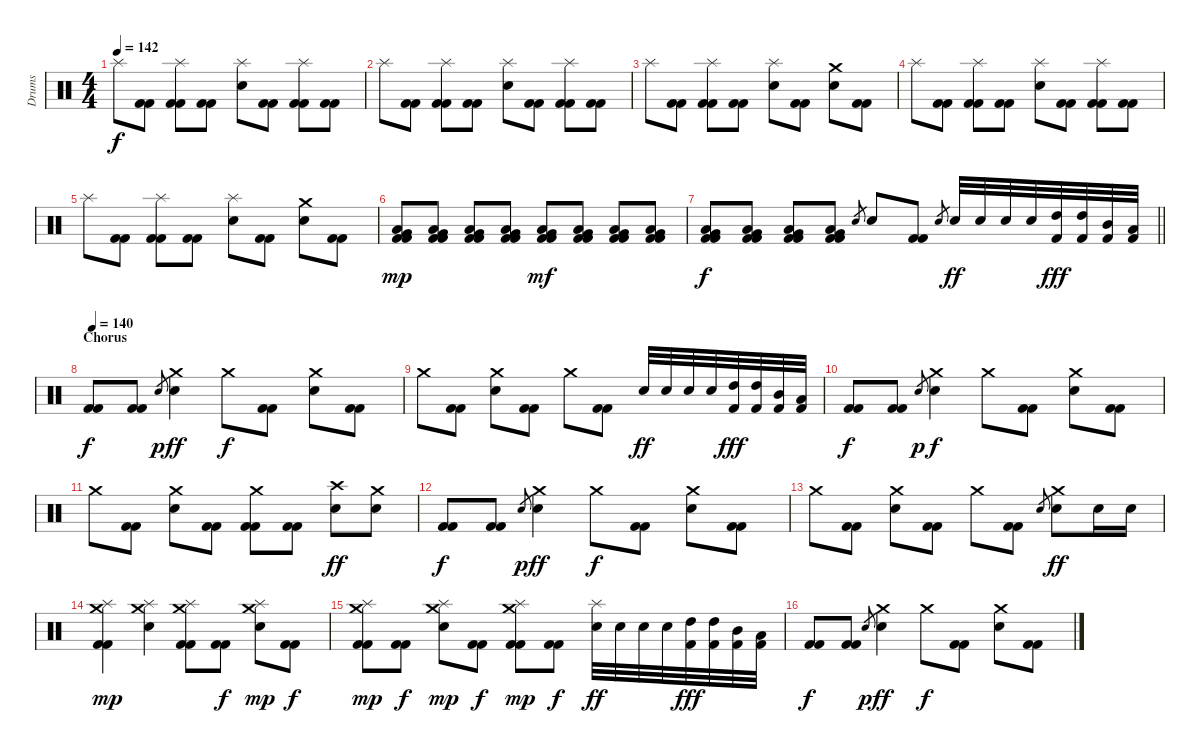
\track ("Drums" "Drums") {instrument percussion}
\staff {score}
\articulation defaults
\ts (4 4)
\tempo 142
\clef neutral
\ks c "Splash (hit)".8{dy f}
("Kick (hit) 2" "Kick (hit) 2").8 ("Splash (hit)" "Kick (hit) 2" "Kick (hit) 2").8 ("Kick (hit) 2" "Kick (hit) 2").8 ("Splash (hit)" "Electric Snare (hit)").8 ("Kick (hit) 2" "Kick (hit) 2").8 ("Splash (hit)" "Kick (hit) 2" "Kick (hit) 2").8 ("Kick (hit) 2" "Kick (hit) 2").8 |
"Splash (hit)".8 ("Kick (hit) 2" "Kick (hit) 2").8 ("Splash (hit)" "Kick (hit) 2" "Kick (hit) 2").8 ("Kick (hit) 2" "Kick (hit) 2").8 ("Splash (hit)" "Electric Snare (hit)").8 ("Kick (hit) 2" "Kick (hit) 2").8 ("Splash (hit)" "Kick (hit) 2" "Kick (hit) 2").8 ("Kick (hit) 2" "Kick (hit) 2").8 |
"Splash (hit)".8 ("Kick (hit) 2" "Kick (hit) 2").8 ("Splash (hit)" "Kick (hit) 2" "Kick (hit) 2").8 ("Kick (hit) 2" "Kick (hit) 2").8 ("Splash (hit)" "Electric Snare (hit)").8 ("Kick (hit) 2" "Kick (hit) 2").8 ("Crash medium (hit)" "Electric Snare (hit)").8 ("Kick (hit) 2" "Kick (hit) 2").8 |
"Splash (hit)".8 ("Kick (hit) 2" "Kick (hit) 2").8 ("Splash (hit)" "Kick (hit) 2" "Kick (hit) 2").8 ("Kick (hit) 2" "Kick (hit) 2").8 ("Splash (hit)" "Electric Snare (hit)").8 ("Kick (hit) 2" "Kick (hit) 2").8 ("Splash (hit)" "Kick (hit) 2" "Kick (hit) 2").8 ("Kick (hit) 2" "Kick (hit) 2").8 |
"Splash (hit)".8 ("Kick (hit) 2" "Kick (hit) 2").8 ("Splash (hit)" "Kick (hit) 2" "Kick (hit) 2").8 ("Kick (hit) 2" "Kick (hit) 2").8 ("Splash (hit)" "Electric Snare (hit)").8 ("Kick (hit) 2" "Kick (hit) 2").8 ("Crash medium (hit)" "Electric Snare (hit)").8 ("Kick (hit) 2" "Kick (hit) 2").8 |
("Very Low Tom (hit)" "Low Floor Tom (hit)" "Kick (hit) 2" "Kick (hit) 2").8{dy mp} ("Very Low Tom (hit)" "Low Floor Tom (hit)" "Kick (hit) 2" "Kick (hit) 2").8 ("Very Low Tom (hit)" "Low Floor Tom (hit)" "Kick (hit) 2" "Kick (hit) 2").8 ("Very Low Tom (hit)" "Low Floor Tom (hit)" "Kick (hit) 2" "Kick (hit) 2").8 ("Very Low Tom (hit)" "Low Floor Tom (hit)" "Kick (hit) 2" "Kick (hit) 2").8{dy mf} ("Very Low Tom (hit)" "Low Floor Tom (hit)" "Kick (hit) 2" "Kick (hit) 2").8 ("Very Low Tom (hit)" "Low Floor Tom (hit)" "Kick (hit) 2" "Kick (hit) 2").8 ("Very Low Tom (hit)" "Low Floor Tom (hit)" "Kick (hit) 2" "Kick (hit) 2").8 |
\barLineRight lightlight
("Very Low Tom (hit)" "Low Floor Tom (hit)" "Kick (hit) 2" "Kick (hit) 2").8{dy f} ("Very Low Tom (hit)" "Low Floor Tom (hit)" "Kick (hit) 2" "Kick (hit) 2").8 ("Very Low Tom (hit)" "Low Floor Tom (hit)" "Kick (hit) 2" "Kick (hit) 2").8 ("Very Low Tom (hit)" "Low Floor Tom (hit)" "Kick (hit) 2" "Kick (hit) 2").8 "Electric Snare (hit)".8{gr} "Electric Snare (hit)".8 ("Kick (hit) 2" "Kick (hit) 2").8 "Electric Snare (hit)".8{gr} "Electric Snare (hit)".32{dy ff} "Electric Snare (hit)".32 "Electric Snare (hit)".32 "Electric Snare (hit)".32 ("High Tom (hit)" "Kick (hit) 2").32{dy fff} ("High Tom (hit)" "Kick (hit) 2").32 ("Mid Tom (hit)" "Kick (hit) 2").32 ("Low Tom (hit)" "Kick (hit) 2").32 |
\section ("" "Chorus")
\tempo 140
("Kick (hit) 2" "Kick (hit) 2").8{dy f} ("Kick (hit) 2" "Kick (hit) 2").8 "Snare (hit) 2".8{gr dy p} ("Crash medium (hit)" "Electric Snare (hit)").4{dy ff} "Crash medium (hit)".8{dy f} ("Kick (hit) 2" "Kick (hit) 2").8 ("Crash medium (hit)" "Electric Snare (hit)").8 ("Kick (hit) 2" "Kick (hit) 2").8 |
"Crash medium (hit)".8 ("Kick (hit) 2" "Kick (hit) 2").8 ("Crash medium (hit)" "Electric Snare (hit)").8 ("Kick (hit) 2" "Kick (hit) 2").8 "Crash medium (hit)".8 ("Kick (hit) 2" "Kick (hit) 2").8 "Electric Snare (hit)".32{dy ff} "Electric Snare (hit)".32 "Electric Snare (hit)".32 "Electric Snare (hit)".32 ("High Tom (hit)" "Kick (hit) 2").32{dy fff} ("High Tom (hit)" "Kick (hit) 2").32 ("Mid Tom (hit)" "Kick (hit) 2").32 ("Low Tom (hit)" "Kick (hit) 2").32 |
("Kick (hit) 2" "Kick (hit) 2").8{dy f} ("Kick (hit) 2" "Kick (hit) 2").8 "Snare (hit) 2".8{gr dy p} ("Crash medium (hit)" "Electric Snare (hit)").4{dy f} "Crash medium (hit)".8 ("Kick (hit) 2" "Kick (hit) 2").8 ("Crash medium (hit)" "Electric Snare (hit)").8 ("Kick (hit) 2" "Kick (hit) 2").8 |
"Crash medium (hit)".8 ("Kick (hit) 2" "Kick (hit) 2").8 ("Crash medium (hit)" "Electric Snare (hit)").8 ("Kick (hit) 2" "Kick (hit) 2").8 ("Crash medium (hit)" "Kick (hit) 2" "Kick (hit) 2").8 ("Kick (hit) 2" "Kick (hit) 2").8 ("Crash high (hit)" "Electric Snare (hit)").8{dy ff} ("Crash medium (hit)" "Electric Snare (hit)").8 |
("Kick (hit) 2" "Kick (hit) 2").8{dy f} ("Kick (hit) 2" "Kick (hit) 2").8 "Snare (hit) 2".8{gr dy p} ("Crash medium (hit)" "Electric Snare (hit)").4{dy ff} "Crash medium (hit)".8{dy f} ("Kick (hit) 2" "Kick (hit) 2").8 ("Crash medium (hit)" "Electric Snare (hit)").8 ("Kick (hit) 2" "Kick (hit) 2").8 |
"Crash medium (hit)".8 ("Kick (hit) 2" "Kick (hit) 2").8 ("Crash medium (hit)" "Electric Snare (hit)").8 ("Kick (hit) 2" "Kick (hit) 2").8 "Crash medium (hit)".8 ("Kick (hit) 2" "Kick (hit) 2").8 "Electric Snare (hit)".8{gr} ("Crash medium (hit)" "Electric Snare (hit)").8{dy ff} "Electric Snare (hit)".16 "Electric Snare (hit)".16 |
("Crash medium (hit)" "Splash (hit)" "Kick (hit) 2" "Kick (hit) 2").4{dy mp} ("Crash medium (hit)" "Splash (hit)" "Electric Snare (hit)").4 ("Crash medium (hit)" "Splash (hit)" "Kick (hit) 2" "Kick (hit) 2").8 ("Kick (hit) 2" "Kick (hit) 2").8{dy f} ("Crash medium (hit)" "Splash (hit)" "Electric Snare (hit)").8{dy mp} ("Kick (hit) 2" "Kick (hit) 2").8{dy f} |
("Crash medium (hit)" "Splash (hit)" "Kick (hit) 2" "Kick (hit) 2").8{dy mp} ("Kick (hit) 2" "Kick (hit) 2").8{dy f} ("Crash medium (hit)" "Splash (hit)" "Electric Snare (hit)").8{dy mp} ("Kick (hit) 2" "Kick (hit) 2").8{dy f} ("Crash medium (hit)" "Splash (hit)" "Kick (hit) 2" "Kick (hit) 2").8{dy mp} ("Kick (hit) 2" "Kick (hit) 2").8{dy f} ("Splash (hit)" "Electric Snare (hit)").32{dy ff} "Electric Snare (hit)".32 "Electric Snare (hit)".32 "Electric Snare (hit)".32 ("High Tom (hit)" "Kick (hit) 2").32{dy fff} ("High Tom (hit)" "Kick (hit) 2").32 ("Mid Tom (hit)" "Kick (hit) 2").32 ("Low Tom (hit)" "Kick (hit) 2").32 |
("Kick (hit) 2" "Kick (hit) 2").8{dy f} ("Kick (hit) 2" "Kick (hit) 2").8 "Snare (hit) 2".8{gr dy p} ("Crash medium (hit)" "Electric Snare (hit)").4{dy ff} "Crash medium (hit)".8{dy f} ("Kick (hit) 2" "Kick (hit) 2").8 ("Crash medium (hit)" "Electric Snare (hit)").8 ("Kick (hit) 2" "Kick (hit) 2").8
